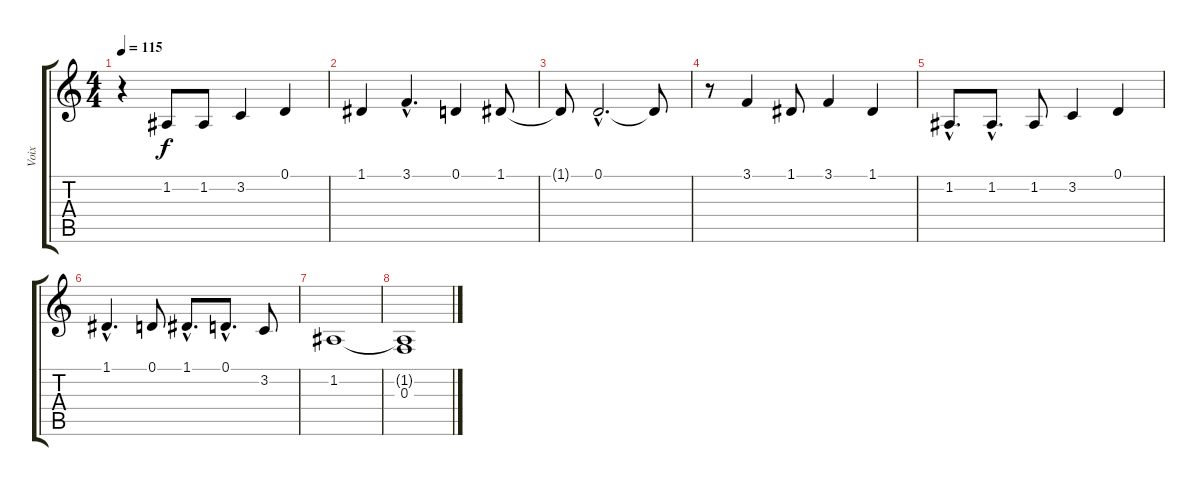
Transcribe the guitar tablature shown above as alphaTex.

\track ("Voix" "Voix") {instrument tenorsax}
\staff {score tabs}
\tuning (D4 A3 F3 C3 G2 C2) {hide}
\ts (4 4)
\tempo 115
\clef g2
\ks c
r.4{dy f} 1.2.8 1.2.8 3.2.4 0.1.4 |
1.1.4 3.1{hac}.4{d} 0.1.4 1.1.8 |
1.1{t}.8 0.1{hac}.2{d} 0.1{t}.8 |
r.8 3.1.4 1.1.8 3.1.4 1.1.4 |
1.2{hac}.8{d} 1.2{hac}.8{d} 1.2.8 3.2.4 0.1.4 |
1.1{hac}.4{d} 0.1.8 1.1{hac}.8{d} 0.1{hac}.8{d} 3.2.8 |
1.2.1 |
(1.2{t} 0.3).1
